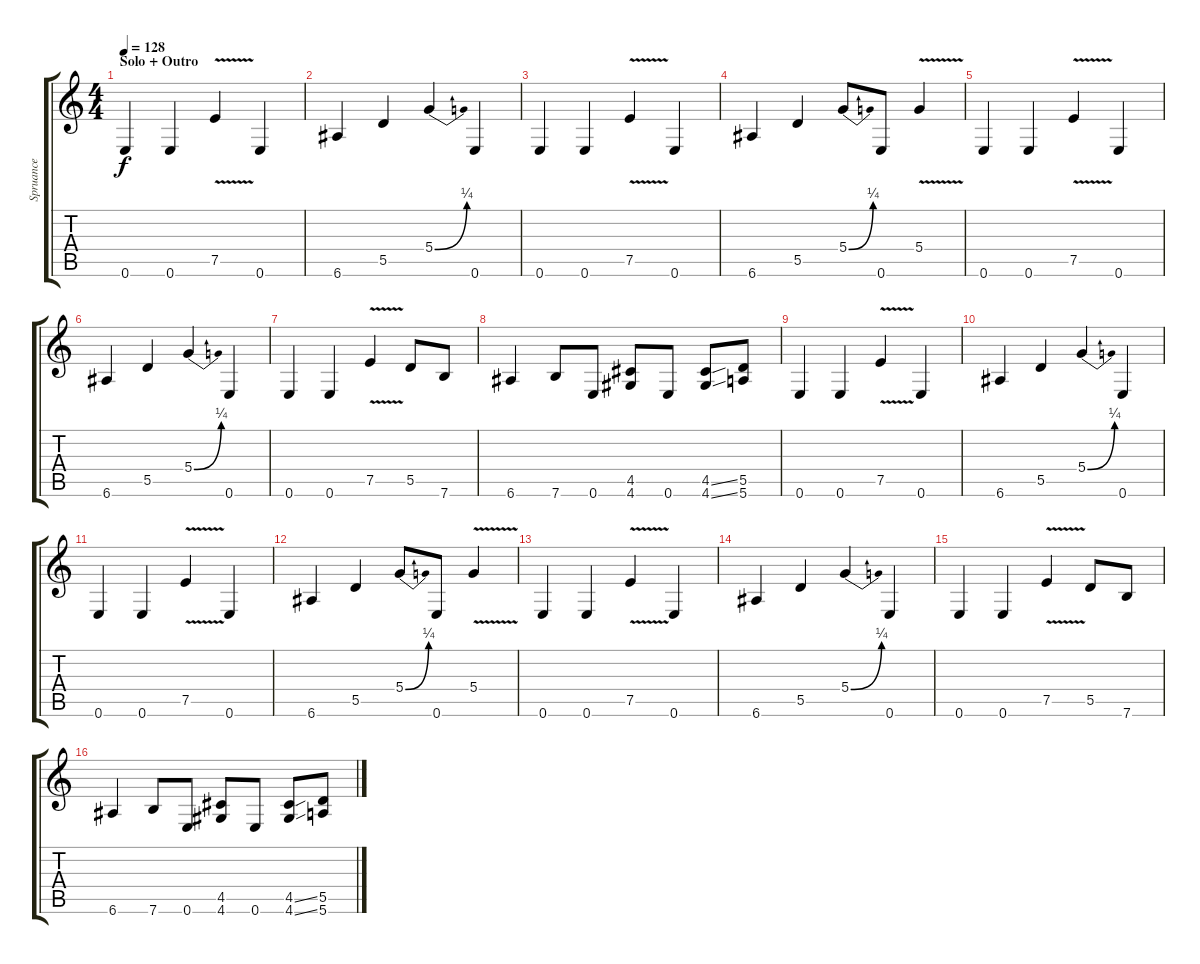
\track ("Spruance" "Spruance") {instrument distortionguitar}
\staff {score tabs}
\tuning (E4 B3 G3 D3 A2 E2) {hide}
\ts (4 4)
\section ("" "Solo + Outro")
\tempo 128
\clef g2
\ks c
0.6.4{dy f} 0.6.4 7.5{v}.4 0.6.4 |
6.6.4 5.5.4 5.4{be (bend 0 0 60 1)}.4 0.6.4 |
0.6.4 0.6.4 7.5{v}.4 0.6.4 |
6.6.4 5.5.4 5.4{be (bend 0 0 60 1)}.8 0.6.8 5.4{v}.4 |
0.6.4 0.6.4 7.5{v}.4 0.6.4 |
6.6.4 5.5.4 5.4{be (bend 0 0 60 1)}.4 0.6.4 |
0.6.4 0.6.4 7.5{v}.4 5.5.8 7.6.8 |
6.6.4 7.6.8 0.6.8 (4.5 4.6).8 0.6.8 (4.5{ss} 4.6{ss}).8 (5.5 5.6).8 |
0.6.4 0.6.4 7.5{v}.4 0.6.4 |
6.6.4 5.5.4 5.4{be (bend 0 0 60 1)}.4 0.6.4 |
0.6.4 0.6.4 7.5{v}.4 0.6.4 |
6.6.4 5.5.4 5.4{be (bend 0 0 60 1)}.8 0.6.8 5.4{v}.4 |
0.6.4 0.6.4 7.5{v}.4 0.6.4 |
6.6.4 5.5.4 5.4{be (bend 0 0 60 1)}.4 0.6.4 |
0.6.4 0.6.4 7.5{v}.4 5.5.8 7.6.8 |
6.6.4 7.6.8 0.6.8 (4.5 4.6).8 0.6.8 (4.5{ss} 4.6{ss}).8 (5.5 5.6).8
